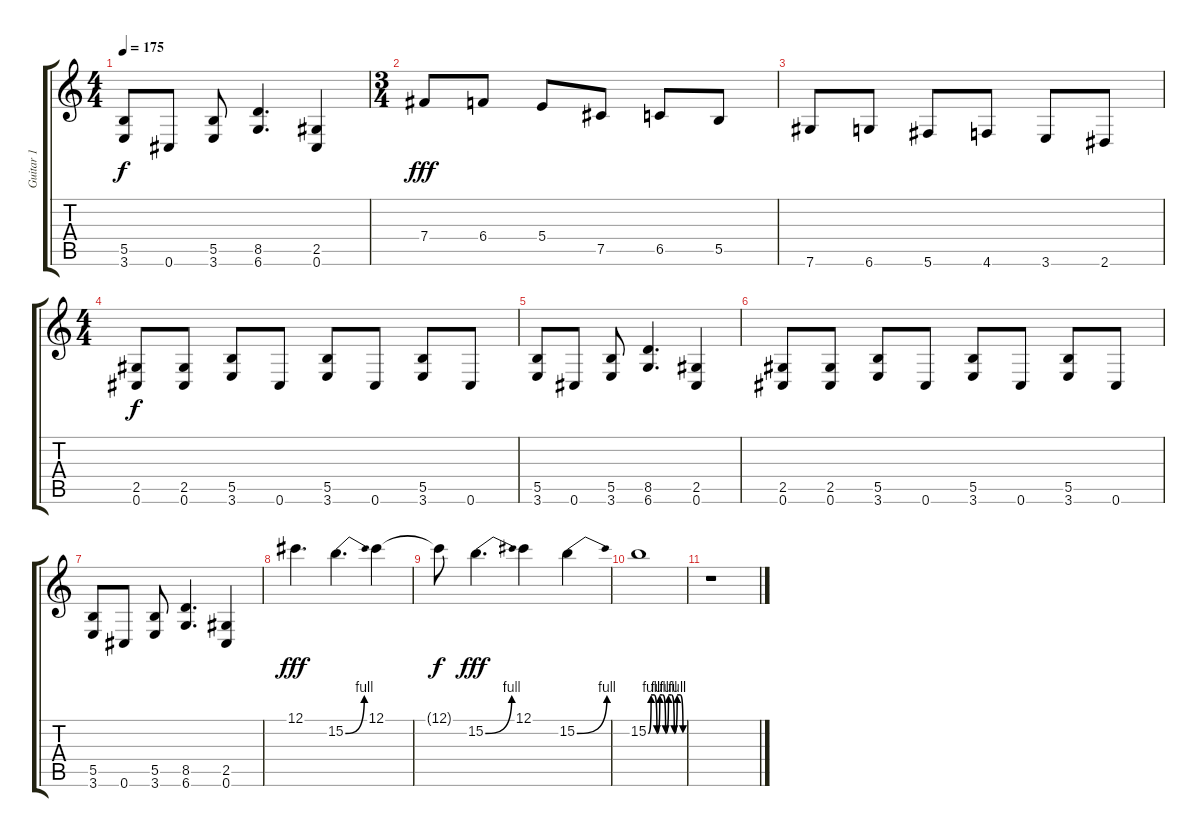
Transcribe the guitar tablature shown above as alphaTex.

\track ("Guitar 1" "Guitar 1") {instrument overdrivenguitar}
\staff {score tabs}
\tuning (Db4 Ab3 E3 B2 Gb2 Db2) {hide}
\ts (4 4)
\tempo 175
\clef g2
\ks c
(5.5 3.6).8{dy f} 0.6.8 (5.5 3.6).8 (8.5 6.6).4{d} (2.5 0.6).4 |
\ts (3 4)
7.4.8{dy fff} 6.4.8 5.4.8 7.5.8 6.5.8 5.5.8 |
7.6.8 6.6.8 5.6.8 4.6.8 3.6.8 2.6.8 |
\ts (4 4)
(2.5 0.6).8{dy f} (2.5 0.6).8 (5.5 3.6).8 0.6.8 (5.5 3.6).8 0.6.8 (5.5 3.6).8 0.6.8 |
(5.5 3.6).8 0.6.8 (5.5 3.6).8 (8.5 6.6).4{d} (2.5 0.6).4 |
(2.5 0.6).8 (2.5 0.6).8 (5.5 3.6).8 0.6.8 (5.5 3.6).8 0.6.8 (5.5 3.6).8 0.6.8 |
(5.5 3.6).8 0.6.8 (5.5 3.6).8 (8.5 6.6).4{d} (2.5 0.6).4 |
12.1.4{d dy fff} 15.2{be (bend 0 0 60 4)}.4{d} 12.1.4 |
12.1{t}.8{dy f} 15.2{be (bend 0 0 60 4)}.4{d dy fff} 12.1.4 15.2{be (bend 0 0 60 4)}.4 |
15.2{be (custom 0 0 5 4 10 4 15 0 20 4 25 4 30 0 35 4 40 4 45 0 50 4 55 4 60 0)}.1 |
r.1
